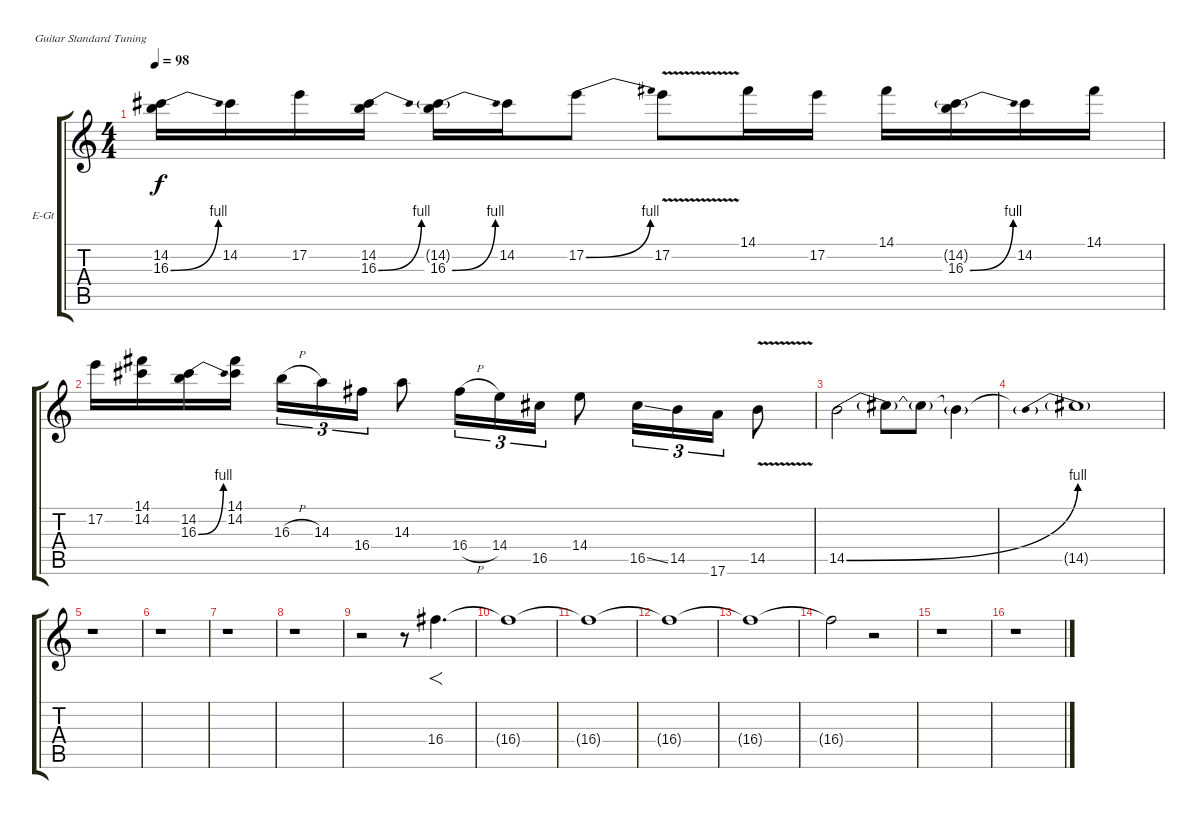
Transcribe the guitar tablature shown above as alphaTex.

\bracketExtendMode groupsimilarinstruments
\firstSystemTrackNameOrientation horizontal
\otherSystemsTrackNameOrientation horizontal
\track ("Jimi Solo Guitar" "E-Gt") {instrument distortionguitar}
\staff {score tabs}
\tuning (E4 B3 G3 D3 A2 E2)
\ts (4 4)
\tempo 98
\clef g2
\ks c
(14.2 16.3{be (bend 0 0 60 4)}).16{dy f} 14.2.16 17.2.16 (14.2 16.3{be (bend 0 0 60 4)}).16 (14.2{g} 16.3{be (bend 0 0 60 4)}).16 14.2.16 17.2{be (bend 0 0 60 4)}.8 17.2{v}.8 14.1.16 17.2.16 14.1.16 (14.2{g} 16.3{be (bend 0 0 60 4)}).16 14.2.16 14.1.16 |
17.2.16 (14.1 14.2).16 (14.2 16.3{be (bend 0 0 60 4)}).16 (14.1 14.2).16 16.3{h}.16{tu (3 2)} 14.3.16{tu (3 2)} 16.4.16{tu (3 2)} 14.3.8 16.4{h}.16{tu (3 2)} 14.4.16{tu (3 2)} 16.5.16{tu (3 2)} 14.4.8 16.5{ss}.16{tu (3 2)} 14.5.16{tu (3 2)} 17.6.16{tu (3 2)} 14.5{v}.8 |
14.5{be (bend 0 0 60 4)}.2 14.5{t}.8 14.5{t}.8 14.5{t}.4 |
14.5{be (prebend 0 4 60 4) t}.1 |
r.1 |
r.1 |
r.1 |
r.1 |
r.2 r.8 16.4.4{f d} |
16.4{t}.1 |
16.4{t}.1 |
16.4{t}.1 |
16.4{t}.1 |
16.4{t}.2 r.2 |
r.1 |
r.1
